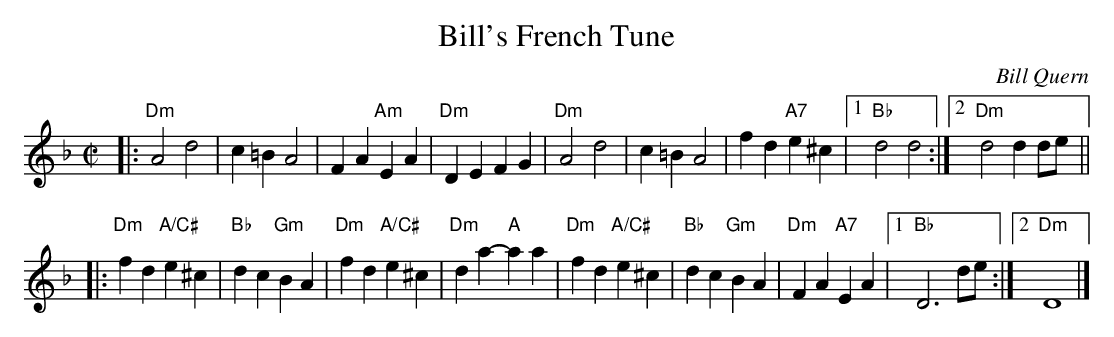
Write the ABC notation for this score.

X:1
T:Bill's French Tune
C:Bill Quern
M:C|
L:1/4
K:Dm
|:"Dm" A2 d2 | c =B A2 | FA "Am"EA| "Dm" DEFG|\
"Dm" A2 d2 | c =B A2 | fd "A7"e ^c|1"Bb" d2 d2 :|2"Dm"d2 d d/e/||
|:"Dm" fd "A/C#" e^c| "Bb" dc "Gm" BA | "Dm"fd "A/C#"e^c | "Dm"d a-"A"a a|\
"Dm" fd "A/C#" e^c| "Bb" dc "Gm" BA |"Dm"FA "A7"EA |1 "Bb" D3 d/e/:|2"Dm" D4|]
